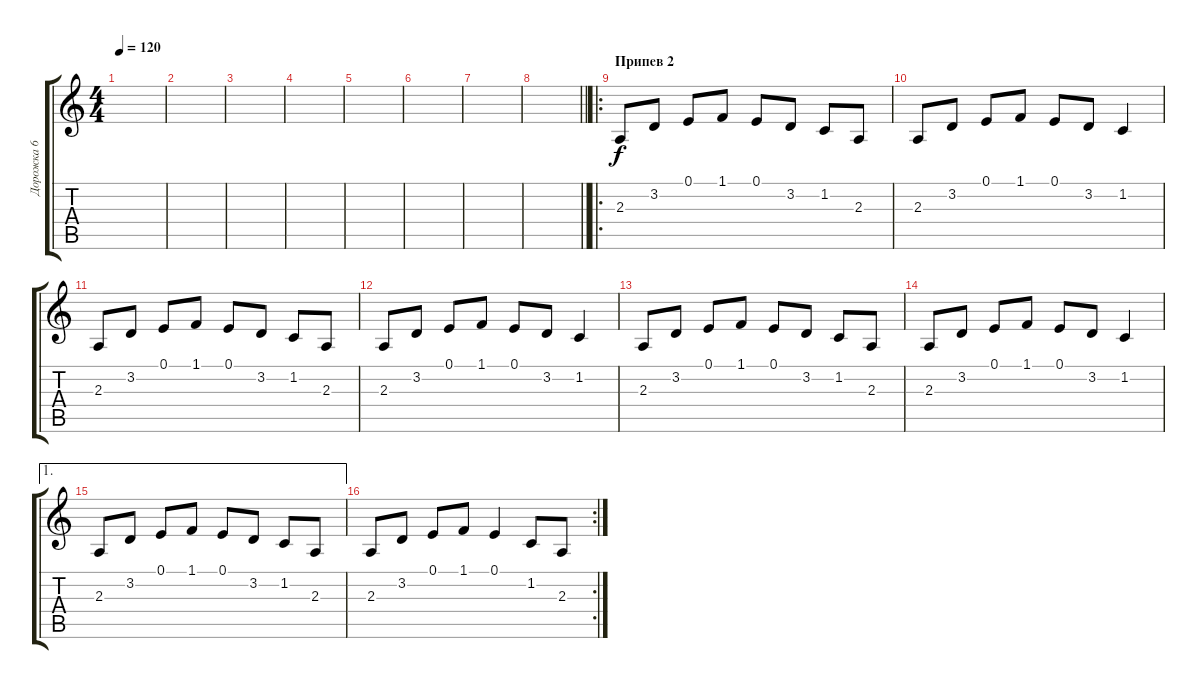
\track ("Дорожка 6" "Дорожка 6") {instrument acousticgrandpiano}
\staff {score tabs}
\tuning (E4 B3 G3 D3 A2 E2) {hide}
\ts (4 4)
\tempo 120
\clef g2
\ks c
|
|
|
|
|
|
|
\barLineRight lightlight
|
\ro
\section ("" "Припев 2")
2.3.8 3.2.8 0.1.8 1.1.8 0.1.8 3.2.8 1.2.8 2.3.8 |
2.3.8 3.2.8 0.1.8 1.1.8 0.1.8 3.2.8 1.2.4 |
2.3.8 3.2.8 0.1.8 1.1.8 0.1.8 3.2.8 1.2.8 2.3.8 |
2.3.8 3.2.8 0.1.8 1.1.8 0.1.8 3.2.8 1.2.4 |
2.3.8 3.2.8 0.1.8 1.1.8 0.1.8 3.2.8 1.2.8 2.3.8 |
2.3.8 3.2.8 0.1.8 1.1.8 0.1.8 3.2.8 1.2.4 |
\ae 1
2.3.8 3.2.8 0.1.8 1.1.8 0.1.8 3.2.8 1.2.8 2.3.8 |
\rc 2
2.3.8 3.2.8 0.1.8 1.1.8 0.1.4 1.2.8 2.3.8
